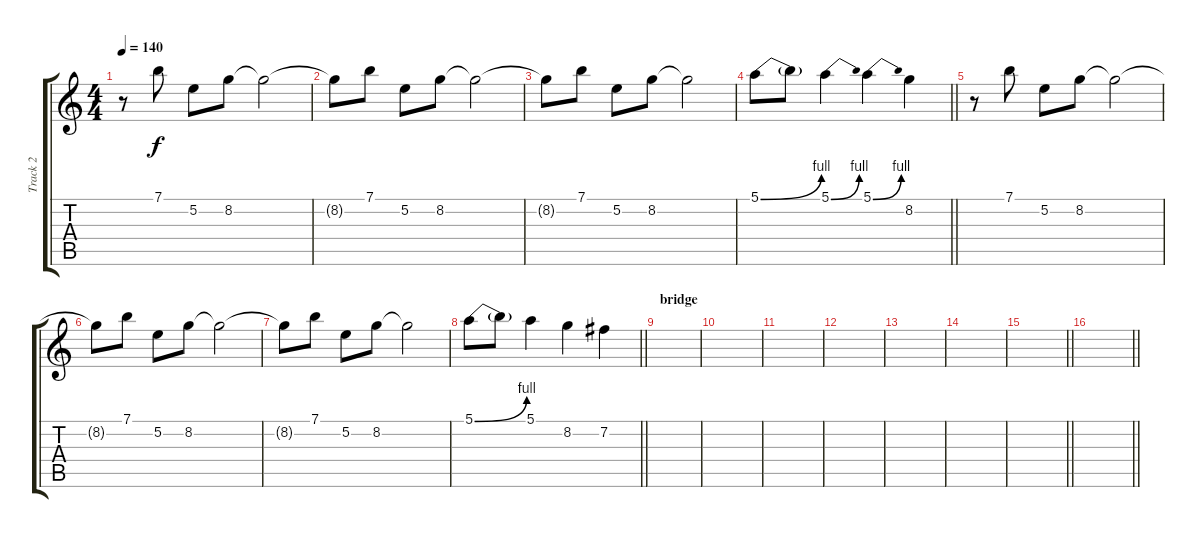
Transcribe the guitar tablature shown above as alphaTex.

\track ("Track 2" "Track 2") {instrument overdrivenguitar}
\staff {score tabs}
\tuning (E4 B3 G3 D3 A2 E2) {hide}
\ts (4 4)
\tempo 140
\clef g2
\ks c
r.8{dy f} 7.1.8 5.2.8 8.2.8 8.2{t}.2 |
8.2{t}.8 7.1.8 5.2.8 8.2.8 8.2{t}.2 |
8.2{t}.8 7.1.8 5.2.8 8.2.8 8.2{t}.2 |
\barLineRight lightlight
5.1{be (bend 0 0 60 4)}.8 5.1{t}.8 5.1{be (bend 0 0 60 4)}.4 5.1{be (bend 0 0 60 4)}.4 8.2.4 |
r.8 7.1.8 5.2.8 8.2.8 8.2{t}.2 |
8.2{t}.8 7.1.8 5.2.8 8.2.8 8.2{t}.2 |
8.2{t}.8 7.1.8 5.2.8 8.2.8 8.2{t}.2 |
\barLineRight lightlight
5.1{be (bend 0 0 60 4)}.8 5.1{t}.8 5.1.4 8.2.4 7.2.4 |
\section ("" "bridge")
|
|
|
|
|
|
\barLineRight lightlight
|
\barLineRight lightlight
